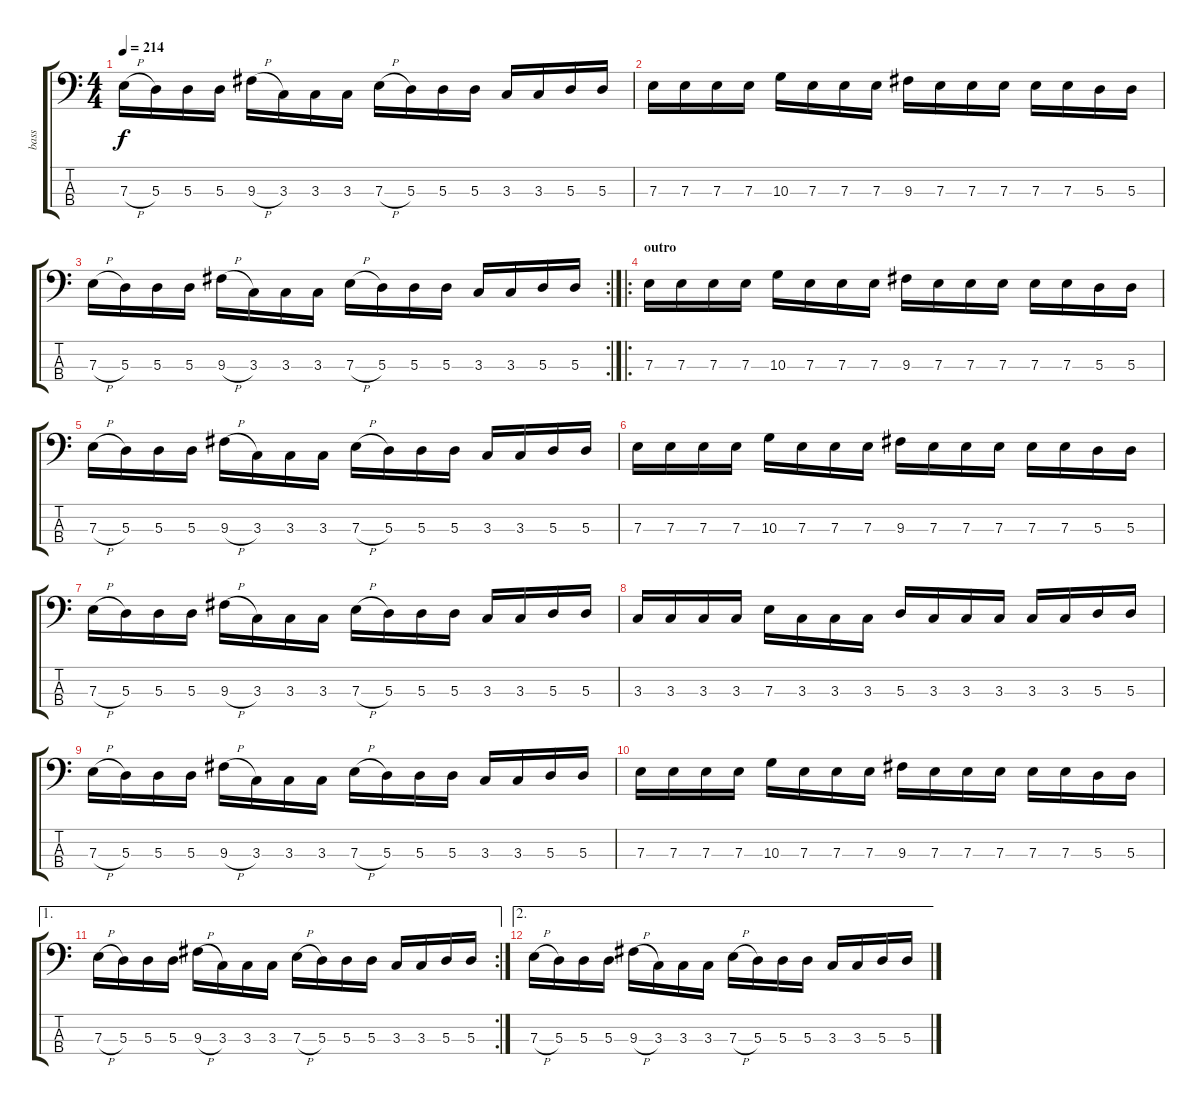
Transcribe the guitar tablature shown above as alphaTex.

\track ("bass" "bass") {instrument electricbasspick}
\staff {score tabs}
\tuning (G2 D2 A1 E1) {hide}
\ts (4 4)
\tempo 214
\clef f4
\ks c
7.3{h}.16{dy f} 5.3.16 5.3.16 5.3.16 9.3{h}.16 3.3.16 3.3.16 3.3.16 7.3{h}.16 5.3.16 5.3.16 5.3.16 3.3.16 3.3.16 5.3.16 5.3.16 |
7.3.16 7.3.16 7.3.16 7.3.16 10.3.16 7.3.16 7.3.16 7.3.16 9.3.16 7.3.16 7.3.16 7.3.16 7.3.16 7.3.16 5.3.16 5.3.16 |
\rc 2
7.3{h}.16 5.3.16 5.3.16 5.3.16 9.3{h}.16 3.3.16 3.3.16 3.3.16 7.3{h}.16 5.3.16 5.3.16 5.3.16 3.3.16 3.3.16 5.3.16 5.3.16 |
\ro
\section ("" "outro")
7.3.16 7.3.16 7.3.16 7.3.16 10.3.16 7.3.16 7.3.16 7.3.16 9.3.16 7.3.16 7.3.16 7.3.16 7.3.16 7.3.16 5.3.16 5.3.16 |
7.3{h}.16 5.3.16 5.3.16 5.3.16 9.3{h}.16 3.3.16 3.3.16 3.3.16 7.3{h}.16 5.3.16 5.3.16 5.3.16 3.3.16 3.3.16 5.3.16 5.3.16 |
7.3.16 7.3.16 7.3.16 7.3.16 10.3.16 7.3.16 7.3.16 7.3.16 9.3.16 7.3.16 7.3.16 7.3.16 7.3.16 7.3.16 5.3.16 5.3.16 |
7.3{h}.16 5.3.16 5.3.16 5.3.16 9.3{h}.16 3.3.16 3.3.16 3.3.16 7.3{h}.16 5.3.16 5.3.16 5.3.16 3.3.16 3.3.16 5.3.16 5.3.16 |
3.3.16 3.3.16 3.3.16 3.3.16 7.3.16 3.3.16 3.3.16 3.3.16 5.3.16 3.3.16 3.3.16 3.3.16 3.3.16 3.3.16 5.3.16 5.3.16 |
7.3{h}.16 5.3.16 5.3.16 5.3.16 9.3{h}.16 3.3.16 3.3.16 3.3.16 7.3{h}.16 5.3.16 5.3.16 5.3.16 3.3.16 3.3.16 5.3.16 5.3.16 |
7.3.16 7.3.16 7.3.16 7.3.16 10.3.16 7.3.16 7.3.16 7.3.16 9.3.16 7.3.16 7.3.16 7.3.16 7.3.16 7.3.16 5.3.16 5.3.16 |
\ae 1
\rc 2
7.3{h}.16 5.3.16 5.3.16 5.3.16 9.3{h}.16 3.3.16 3.3.16 3.3.16 7.3{h}.16 5.3.16 5.3.16 5.3.16 3.3.16 3.3.16 5.3.16 5.3.16 |
\ae 2
7.3{h}.16 5.3.16 5.3.16 5.3.16 9.3{h}.16 3.3.16 3.3.16 3.3.16 7.3{h}.16 5.3.16 5.3.16 5.3.16 3.3.16 3.3.16 5.3.16 5.3.16
